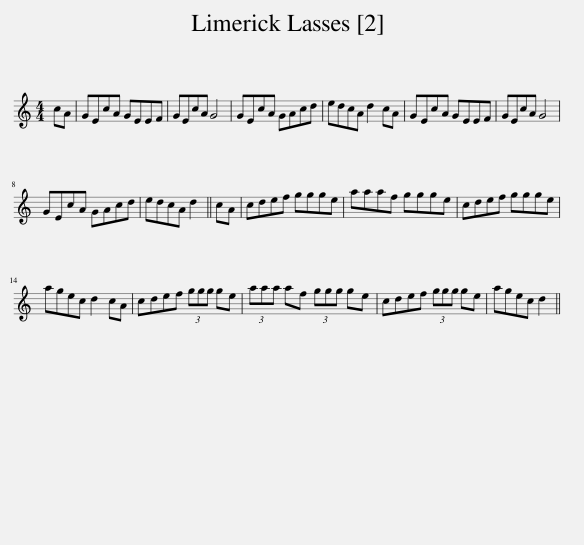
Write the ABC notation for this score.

X:1
L:1/8
M:4/4
I:linebreak $
K:C
V:1 treble
V:1
 cA | GEcA GEEF | GEcA G4 | GEcA GAcd | edcA d2 cA | %5
 GEcA GEEF | GEcA G4 |$ GEcA GAcd | edcA d2 || cA | %10
 cdef ggge | aaaf ggge | cdef ggge |$ agec d2 cA | cdef (3ggg ge | %15
 (3aaa af (3ggg ge | cdef (3ggg ge | agec d2 || %18
